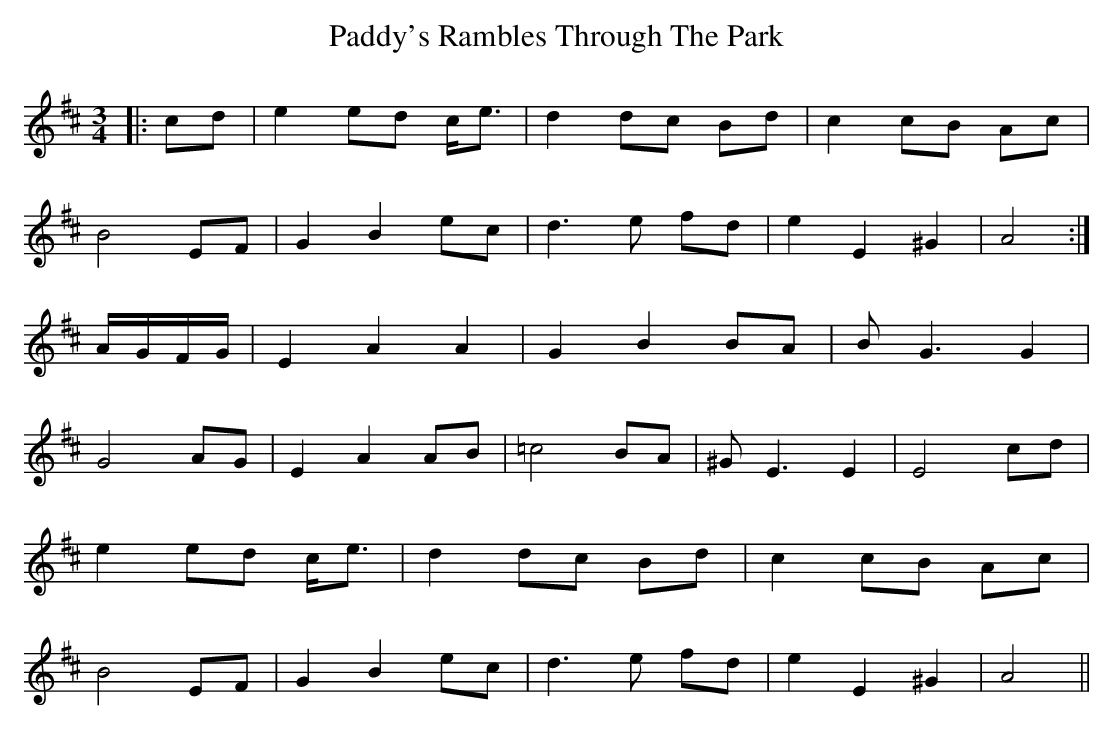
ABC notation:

X:1
T: Paddy's Rambles Through The Park
M: 3/4
L: 1/8
K: Amix
|:cd|e2 ed c<e|d2 dc Bd|c2 cB Ac|
B4 EF|G2 B2 ec|d2>e2 fd|e2 E2 ^G2|A4:|
A/G/F/G/|E2 A2 A2|G2 B2 BA|B2<G2 G2|
G4 AG|E2 A2 AB|=c4 BA|^G2<E2E2|E4 cd|
e2 ed c<e|d2 dc Bd|c2 cB Ac|
B4 EF|G2 B2 ec|d2>e2 fd|e2 E2 ^G2|A4||
